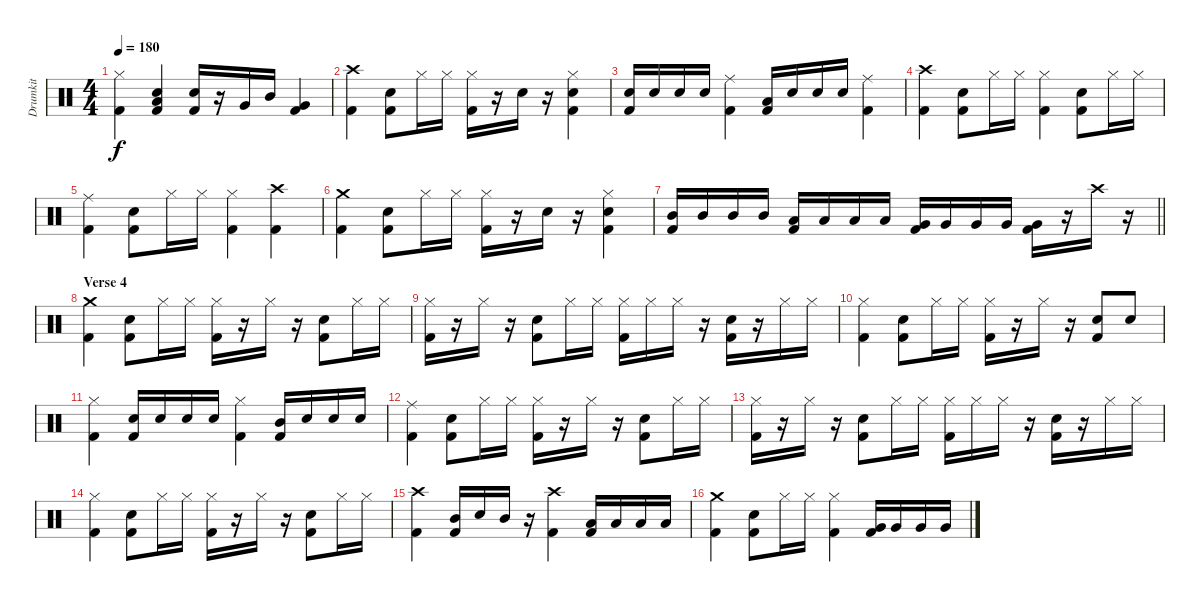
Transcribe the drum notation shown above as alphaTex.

\track ("Drumkit" "Drumkit") {instrument percussion}
\staff {score}
\articulation defaults
\ts (4 4)
\tempo 180
\clef neutral
\ks c
("Hi-Hat (closed)" "Kick (hit) 2").4{dy f} ("Low Tom (hit)" "Snare (hit) 2" "Kick (hit) 2").4 ("Kick (hit) 2" "Snare (hit) 2").16 r.16 "Very Low Tom (hit)".16 "Mid Tom (hit)".16 ("Kick (hit) 2" "Very Low Tom (hit)").4 |
("Kick (hit) 2" "Crash high (hit)").4 ("Snare (hit) 2" "Kick (hit) 2").8 "Hi-Hat (closed)".16 "Hi-Hat (closed)".16 ("Hi-Hat (closed)" "Kick (hit) 2").16 r.16 "Snare (hit) 2".16 r.16 ("Hi-Hat (closed)" "Kick (hit) 2" "Snare (hit) 2").4 |
("Kick (hit) 2" "Snare (hit) 2").16 "Snare (hit) 2".16 "Snare (hit) 2".16 "Snare (hit) 2".16 ("Kick (hit) 2" "Ride (middle)").4 ("Kick (hit) 2" "Low Tom (hit)").16 "Snare (hit) 2".16 "Snare (hit) 2".16 "Snare (hit) 2".16 ("Kick (hit) 2" "Ride (middle)").4 |
("Kick (hit) 2" "Crash high (hit)").4 ("Snare (hit) 2" "Kick (hit) 2").8 "Hi-Hat (closed)".16 "Hi-Hat (closed)".16 ("Hi-Hat (closed)" "Kick (hit) 2").4 ("Snare (hit) 2" "Kick (hit) 2").8 "Hi-Hat (closed)".16 "Hi-Hat (closed)".16 |
("Kick (hit) 2" "Ride (middle)").4 ("Snare (hit) 2" "Kick (hit) 2").8 "Hi-Hat (closed)".16 "Hi-Hat (closed)".16 ("Hi-Hat (closed)" "Kick (hit) 2").4 ("Kick (hit) 2" "Crash high (hit)").4 |
("Kick (hit) 2" "Crash medium (hit)").4 ("Snare (hit) 2" "Kick (hit) 2").8 "Hi-Hat (closed)".16 "Hi-Hat (closed)".16 ("Hi-Hat (closed)" "Kick (hit) 2").16 r.16 "Snare (hit) 2".16 r.16 ("Hi-Hat (closed)" "Kick (hit) 2" "Snare (hit) 2").4 |
\barLineRight lightlight
("Mid Tom (hit)" "Kick (hit) 2").16 "Mid Tom (hit)".16 "Mid Tom (hit)".16 "Mid Tom (hit)".16 ("Low Tom (hit)" "Kick (hit) 2").16 "Low Tom (hit)".16 "Low Tom (hit)".16 "Low Tom (hit)".16 ("Very Low Tom (hit)" "Kick (hit) 2").16 "Very Low Tom (hit)".16 "Very Low Tom (hit)".16 "Very Low Tom (hit)".16 ("Very Low Tom (hit)" "Kick (hit) 2").16 r.16 "Crash high (hit)".16 r.16 |
\section ("" "Verse 4")
("Kick (hit) 2" "Crash medium (hit)").4 ("Snare (hit) 2" "Kick (hit) 2").8 "Hi-Hat (closed)".16 "Hi-Hat (closed)".16 ("Hi-Hat (closed)" "Kick (hit) 2").16 r.16 "Hi-Hat (closed)".16 r.16 ("Snare (hit) 2" "Kick (hit) 2").8 "Hi-Hat (closed)".16 "Hi-Hat (closed)".16 |
("Hi-Hat (closed)" "Kick (hit) 2").16 r.16 "Hi-Hat (closed)".16 r.16 ("Snare (hit) 2" "Kick (hit) 2").8 "Hi-Hat (closed)".16 "Hi-Hat (closed)".16 ("Hi-Hat (closed)" "Kick (hit) 2").16 "Hi-Hat (closed)".16 "Hi-Hat (closed)".16 r.16 ("Snare (hit) 2" "Kick (hit) 2").16 r.16 "Hi-Hat (closed)".16 "Hi-Hat (closed)".16 |
("Hi-Hat (closed)" "Kick (hit) 2").4 ("Snare (hit) 2" "Kick (hit) 2").8 "Hi-Hat (closed)".16 "Hi-Hat (closed)".16 ("Hi-Hat (closed)" "Kick (hit) 2").16 r.16 "Hi-Hat (closed)".16 r.16 ("Snare (hit) 2" "Kick (hit) 2").8 "Snare (hit) 2".8 |
("Kick (hit) 2" "Hi-Hat (closed)").4 ("Kick (hit) 2" "Snare (hit) 2").16 "Snare (hit) 2".16 "Snare (hit) 2".16 "Snare (hit) 2".16 ("Kick (hit) 2" "Hi-Hat (closed)").4 ("Kick (hit) 2" "Mid Tom (hit)").16 "Snare (hit) 2".16 "Snare (hit) 2".16 "Snare (hit) 2".16 |
("Kick (hit) 2" "Ride (middle)").4 ("Snare (hit) 2" "Kick (hit) 2").8 "Hi-Hat (closed)".16 "Hi-Hat (closed)".16 ("Hi-Hat (closed)" "Kick (hit) 2").16 r.16 "Hi-Hat (closed)".16 r.16 ("Snare (hit) 2" "Kick (hit) 2").8 "Hi-Hat (closed)".16 "Hi-Hat (closed)".16 |
("Hi-Hat (closed)" "Kick (hit) 2").16 r.16 "Hi-Hat (closed)".16 r.16 ("Snare (hit) 2" "Kick (hit) 2").8 "Hi-Hat (closed)".16 "Hi-Hat (closed)".16 ("Hi-Hat (closed)" "Kick (hit) 2").16 "Hi-Hat (closed)".16 "Hi-Hat (closed)".16 r.16 ("Snare (hit) 2" "Kick (hit) 2").16 r.16 "Hi-Hat (closed)".16 "Hi-Hat (closed)".16 |
("Hi-Hat (closed)" "Kick (hit) 2").4 ("Snare (hit) 2" "Kick (hit) 2").8 "Hi-Hat (closed)".16 "Hi-Hat (closed)".16 ("Hi-Hat (closed)" "Kick (hit) 2").16 r.16 "Hi-Hat (closed)".16 r.16 ("Snare (hit) 2" "Kick (hit) 2").8 "Hi-Hat (closed)".16 "Hi-Hat (closed)".16 |
("Kick (hit) 2" "Crash high (hit)").4 ("Kick (hit) 2" "Mid Tom (hit)").16 "Snare (hit) 2".16 "Mid Tom (hit)".16 r.16 ("Kick (hit) 2" "Crash high (hit)").4 ("Kick (hit) 2" "Low Tom (hit)").16 "Low Tom (hit)".16 "Low Tom (hit)".16 "Low Tom (hit)".16 |
("Kick (hit) 2" "Crash medium (hit)").4 ("Snare (hit) 2" "Kick (hit) 2").8 "Hi-Hat (closed)".16 "Hi-Hat (closed)".16 ("Hi-Hat (closed)" "Kick (hit) 2").4 ("Kick (hit) 2" "Very Low Tom (hit)").16 "Very Low Tom (hit)".16 "Very Low Tom (hit)".16 "Very Low Tom (hit)".16
